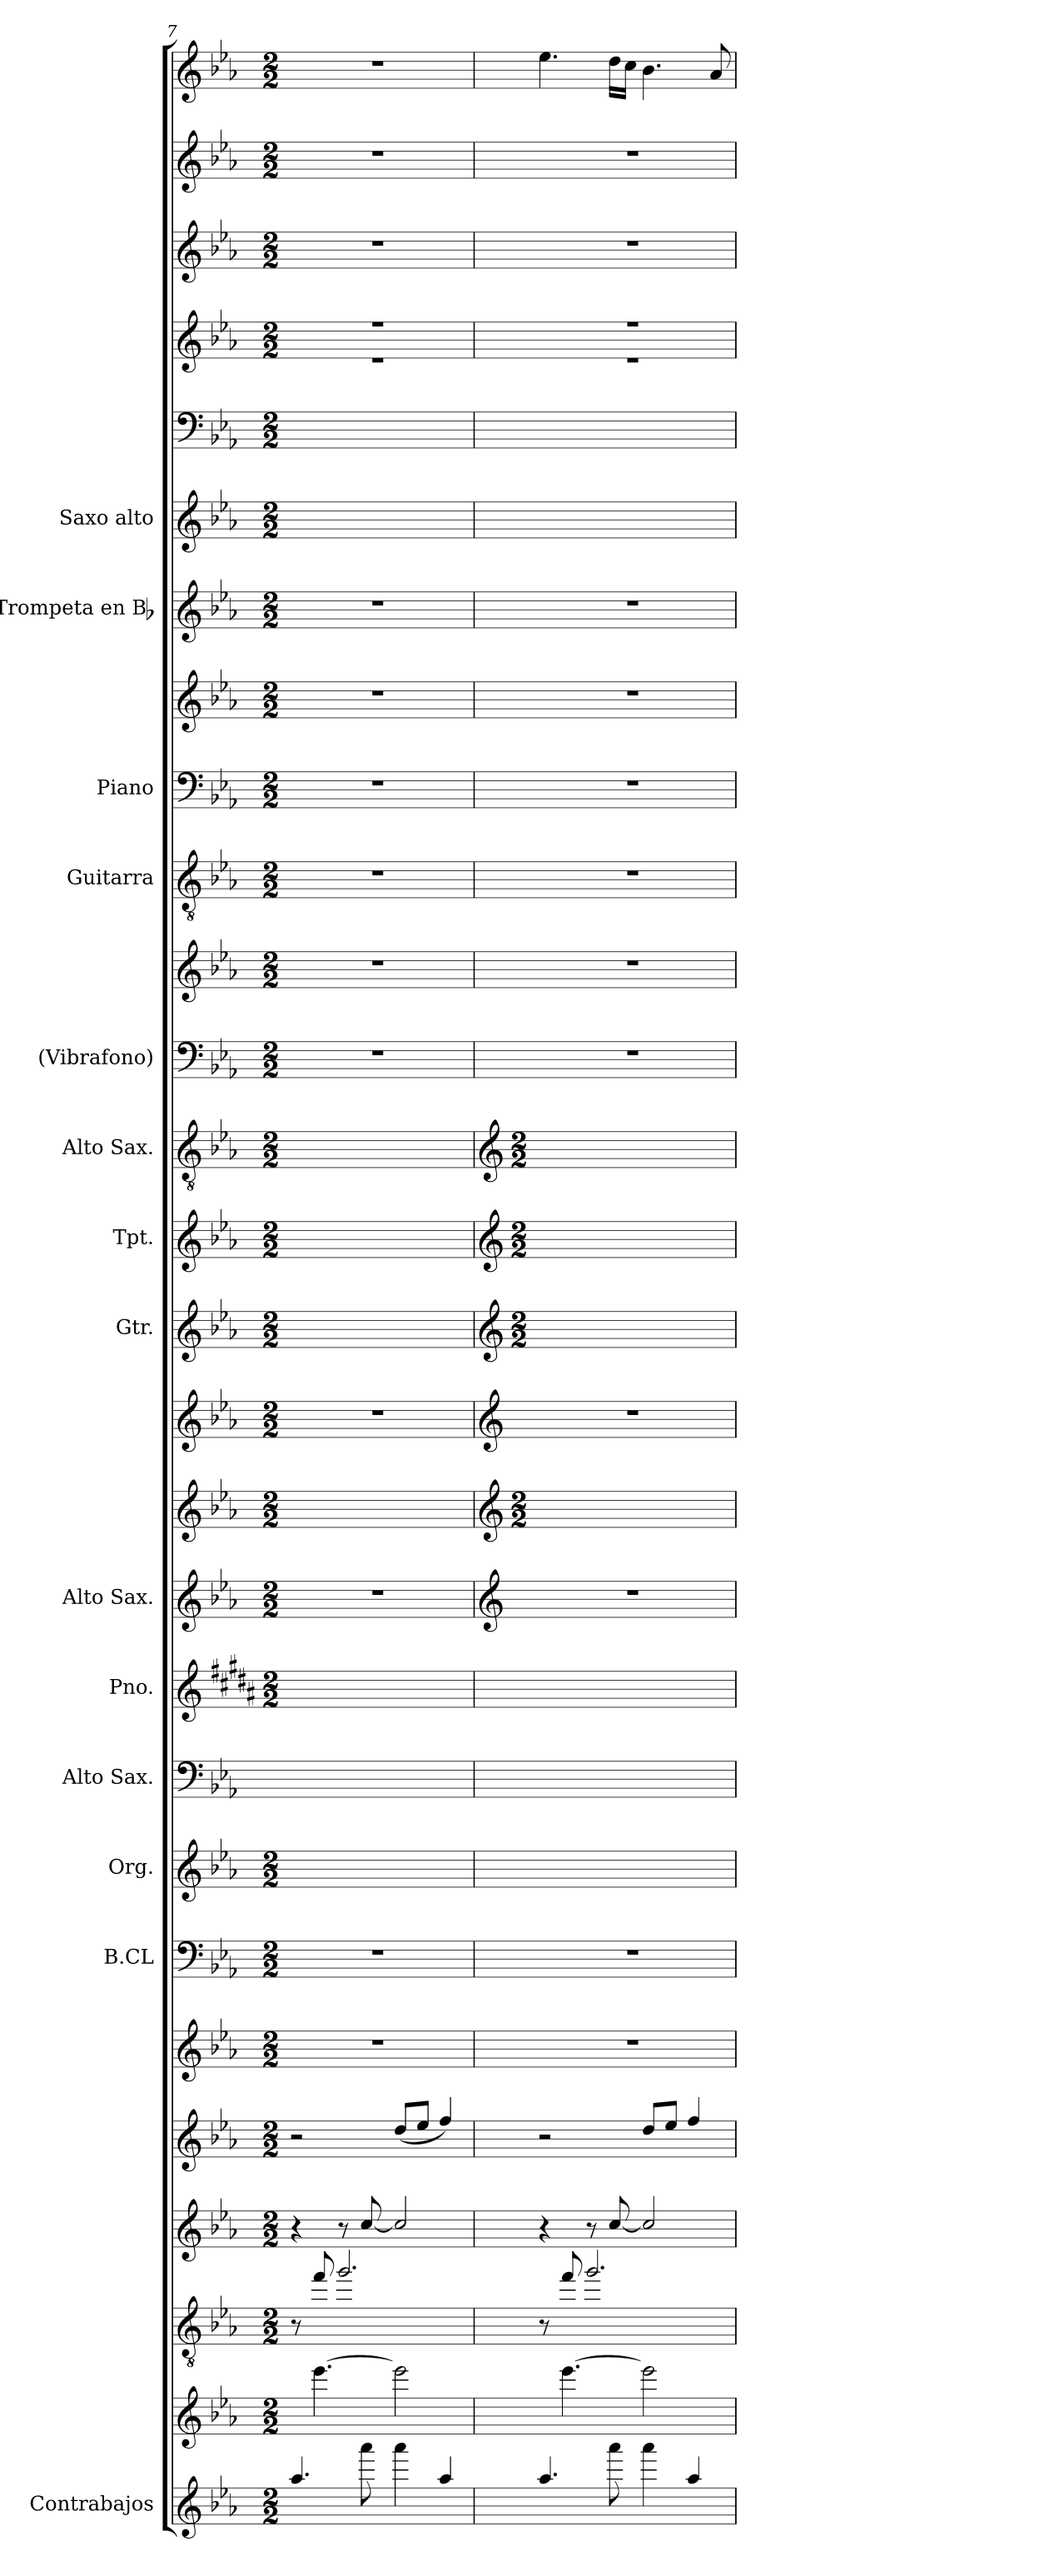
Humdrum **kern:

**kern	**kern	**kern	**kern	**kern	**kern	**kern	**kern	**kern	**kern	**kern	**kern	**kern	**kern	**kern	**kern	**kern	**kern	**kern	**kern	**kern	**kern	**kern	**kern	**kern	**kern	**kern	**kern
*part17	*part17	*part17	*part17	*part17	*part16	*part15	*part14	*part13	*part12	*part11	*part10	*part9	*part8	*part7	*part6	*part5	*part5	*part4	*part3	*part3	*part2	*part1	*part1	*part1	*part1	*part1	*part1
*staff28	*staff27	*staff26	*staff25	*staff24	*staff23	*staff22	*staff21	*staff20	*staff19	*staff18	*staff17	*staff16	*staff15	*staff14	*staff13	*staff12	*staff11	*staff10	*staff9	*staff8	*staff7	*staff6	*staff5	*staff4	*staff3	*staff2	*staff1
*I"Contrabajos	*	*	*	*	*	*I"B.CL	*I"Org.	*I"Alto Sax.	*I"Pno.	*I"Alto Sax.	*	*	*I"Gtr.	*I"Tpt.	*I"Alto Sax.	*I"(Vibrafono)	*	*I"Guitarra	*I"Piano	*	*I"Trompeta en Bb	*I"Saxo alto	*	*	*	*	*
*I'Cb	*	*	*	*	*	*	*	*	*I'Pno	*I'Sax	*	*	*	*	*I'Sax	*	*	*	*I'Pno	*	*	*I'A	*	*	*	*	*
!!LO:PB:g=z
*	*	*clefGv2	*	*	*clefG2	*clefF4	*clefG2	*clefF4	*clefG2	*clefG2	*clefG2	*clefG2	*clefG2	*clefG2	*clefGv2	*clefF4	*clefG2	*clefGv2	*clefF4	*clefG2	*clefG2	*clefG2	*clefF4	*clefG2	*clefG2	*clefG2	*clefG2
*ITrd7c12	*ITrd7c12	*ITrd7c12	*ITrd7c12	*ITrd7c12	*	*ITrd8c14	*	*	*	*	*	*	*	*	*	*	*	*	*	*	*	*	*	*	*	*	*
*k[b-e-a-]	*k[b-e-a-]	*k[b-e-a-]	*k[b-e-a-]	*k[b-e-a-]	*k[b-e-a-]	*k[b-e-a-]	*k[b-e-a-]	*k[b-e-a-]	*k[f#c#g#d#a#]	*k[b-e-a-]	*k[b-e-a-]	*k[b-e-a-]	*k[b-e-a-]	*k[b-e-a-]	*k[b-e-a-]	*k[b-e-a-]	*k[b-e-a-]	*k[b-e-a-]	*k[b-e-a-]	*k[b-e-a-]	*k[b-e-a-]	*k[b-e-a-]	*k[b-e-a-]	*k[b-e-a-]	*k[b-e-a-]	*k[b-e-a-]	*k[b-e-a-]
*E-:	*E-:	*E-:	*E-:	*E-:	*E-:	*E-:	*E-:	*E-:	*B:	*E-:	*E-:	*E-:	*E-:	*E-:	*E-:	*E-:	*E-:	*E-:	*E-:	*E-:	*E-:	*E-:	*E-:	*E-:	*E-:	*E-:	*E-:
*M2/2	*M2/2	*M2/2	*M2/2	*M2/2	*M2/2	*M2/2	*M2/2	*	*M2/2	*M2/2	*M2/2	*M2/2	*M2/2	*M2/2	*M2/2	*M2/2	*M2/2	*M2/2	*M2/2	*M2/2	*M2/2	*M2/2	*M2/2	*M2/2	*M2/2	*M2/2	*M2/2
=7	=7	=7	=7	=7	=7	=7	=7	=7	=7	=7	=7	=7	=7	=7	=7	=7	=7	=7	=7	=7	=7	=7	=7	=7	=7	=7	=7
*^	*	*^	*	*	*	*	*	*	*	*	*	*	*	*	*	*	*	*	*	*	*	*	*	*^	*	*	*
4.a-/	1ryy	8ryy	8ryy	8r	4r	2r	1r	1r	1ryy	1ryy	1ryy	1r	1ryy	1r	1ryy	1ryy	1ryy	1r	1r	1r	1r	1r	1r	1ryy	1ryy	1r	1r	1r	1r	1r
.	.	[4.ee-\	8f/	2..ryy	.	.	.	.	.	.	.	.	.	.	.	.	.	.	.	.	.	.	.	.	.	.	.	.	.	.
.	.	.	2.g/	.	8r	.	.	.	.	.	.	.	.	.	.	.	.	.	.	.	.	.	.	.	.	.	.	.	.	.
8aa-\	.	.	.	.	[8c/	.	.	.	.	.	.	.	.	.	.	.	.	.	.	.	.	.	.	.	.	.	.	.	.	.
4aa-\	.	2ee-\]	.	.	2c/]	(8d/L	.	.	.	.	.	.	.	.	.	.	.	.	.	.	.	.	.	.	.	.	.	.	.	.
.	.	.	.	.	.	8e-/J	.	.	.	.	.	.	.	.	.	.	.	.	.	.	.	.	.	.	.	.	.	.	.	.
4a-/	.	.	.	.	.	4f/)	.	.	.	.	.	.	.	.	.	.	.	.	.	.	.	.	.	.	.	.	.	.	.	.
!!LO:PB:g=z
=8	=8	=8	=8	=8	=8	=8	=8	=8	=8	=8	=8	=8	=8	=8	=8	=8	=8	=8	=8	=8	=8	=8	=8	=8	=8	=8	=8	=8	=8	=8
*	*	*	*	*	*	*	*	*	*	*	*	*clefG2	*clefG2	*clefG2	*clefG2	*clefG2	*clefG2	*	*	*	*	*	*	*	*	*	*	*	*	*
*	*	*	*	*	*	*	*	*	*	*	*	*	*M2/2	*	*M2/2	*M2/2	*M2/2	*	*	*	*	*	*	*	*	*	*	*	*	*
4.a-/	1ryy	8ryy	8ryy	8r	4r	2r	1r	1r	1ryy	1ryy	1ryy	1r	1ryy	1r	1ryy	1ryy	1ryy	1r	1r	1r	1r	1r	1r	1ryy	1ryy	1r	1r	1r	1r	4.ee-\
.	.	[4.ee-\	8f/	2..ryy	.	.	.	.	.	.	.	.	.	.	.	.	.	.	.	.	.	.	.	.	.	.	.	.	.	.
.	.	.	2.g/	.	8r	.	.	.	.	.	.	.	.	.	.	.	.	.	.	.	.	.	.	.	.	.	.	.	.	.
8aa-\	.	.	.	.	[8c/	.	.	.	.	.	.	.	.	.	.	.	.	.	.	.	.	.	.	.	.	.	.	.	.	16dd\LL
.	.	.	.	.	.	.	.	.	.	.	.	.	.	.	.	.	.	.	.	.	.	.	.	.	.	.	.	.	.	16cc\JJ
4aa-\	.	2ee-\]	.	.	2c/]	8d/L	.	.	.	.	.	.	.	.	.	.	.	.	.	.	.	.	.	.	.	.	.	.	.	4.b-\
.	.	.	.	.	.	8e-/J	.	.	.	.	.	.	.	.	.	.	.	.	.	.	.	.	.	.	.	.	.	.	.	.
4a-/	.	.	.	.	.	4f/	.	.	.	.	.	.	.	.	.	.	.	.	.	.	.	.	.	.	.	.	.	.	.	.
.	.	.	.	.	.	.	.	.	.	.	.	.	.	.	.	.	.	.	.	.	.	.	.	.	.	.	.	.	.	8a-/
*v	*v	*	*v	*v	*	*	*	*	*	*	*	*	*	*	*	*	*	*	*	*	*	*	*	*	*	*v	*v	*	*	*
=	=	=	=	=	=	=	=	=	=	=	=	=	=	=	=	=	=	=	=	=	=	=	=	=	=	=	=
*-	*-	*-	*-	*-	*-	*-	*-	*-	*-	*-	*-	*-	*-	*-	*-	*-	*-	*-	*-	*-	*-	*-	*-	*-	*-	*-	*-
